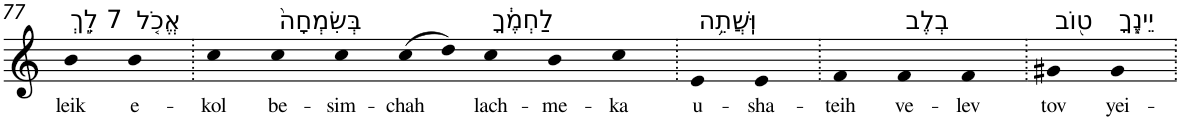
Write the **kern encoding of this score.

**kern	**text
*part1	*part1
*staff1	*staff1
*I"Piano	*
*I'Pno	*
!!LO:PB:g=z
*clefG2	*
*k[]	*
=77	=77
!LO:TX:a:t=7 לֵ֣ךְ	!
!	!LO:LY:b
4b	leik
!LO:TX:a:t=אֱכֹ֤ל	!
!	!LO:LY:b
4b	e-
=78.	=78.
!	!LO:LY:b
4cc	-kol
!LO:TX:a:t=בְּשִׂמְחָה֙	!
!	!LO:LY:b
4cc	be-
!	!LO:LY:b
4cc	-sim-
!	!LO:LY:b
(>8cc	-chah
8dd)	.
!LO:TX:a:t=לַחְמֶ֔ךָ	!
!	!LO:LY:b
4cc	lach-
!	!LO:LY:b
4b	-me-
!	!LO:LY:b
4cc	-ka
=79.	=79.
!LO:TX:a:t=וּֽשֲׁתֵ֥ה	!
!	!LO:LY:b
4e	u-
!	!LO:LY:b
4e	-sha-
=80.	=80.
!	!LO:LY:b
4f	-teih
!LO:TX:a:t=בְלֶב	!
!	!LO:LY:b
4f	ve-
!	!LO:LY:b
4f	-lev
=81.	=81.
!LO:TX:a:t=ט֖וֹב	!
!	!LO:LY:b
4g#X	tov
!LO:TX:a:t=יֵינֶ֑ךָ	!
!	!LO:LY:b
4g#	yei-
=.	=.
*-	*-
